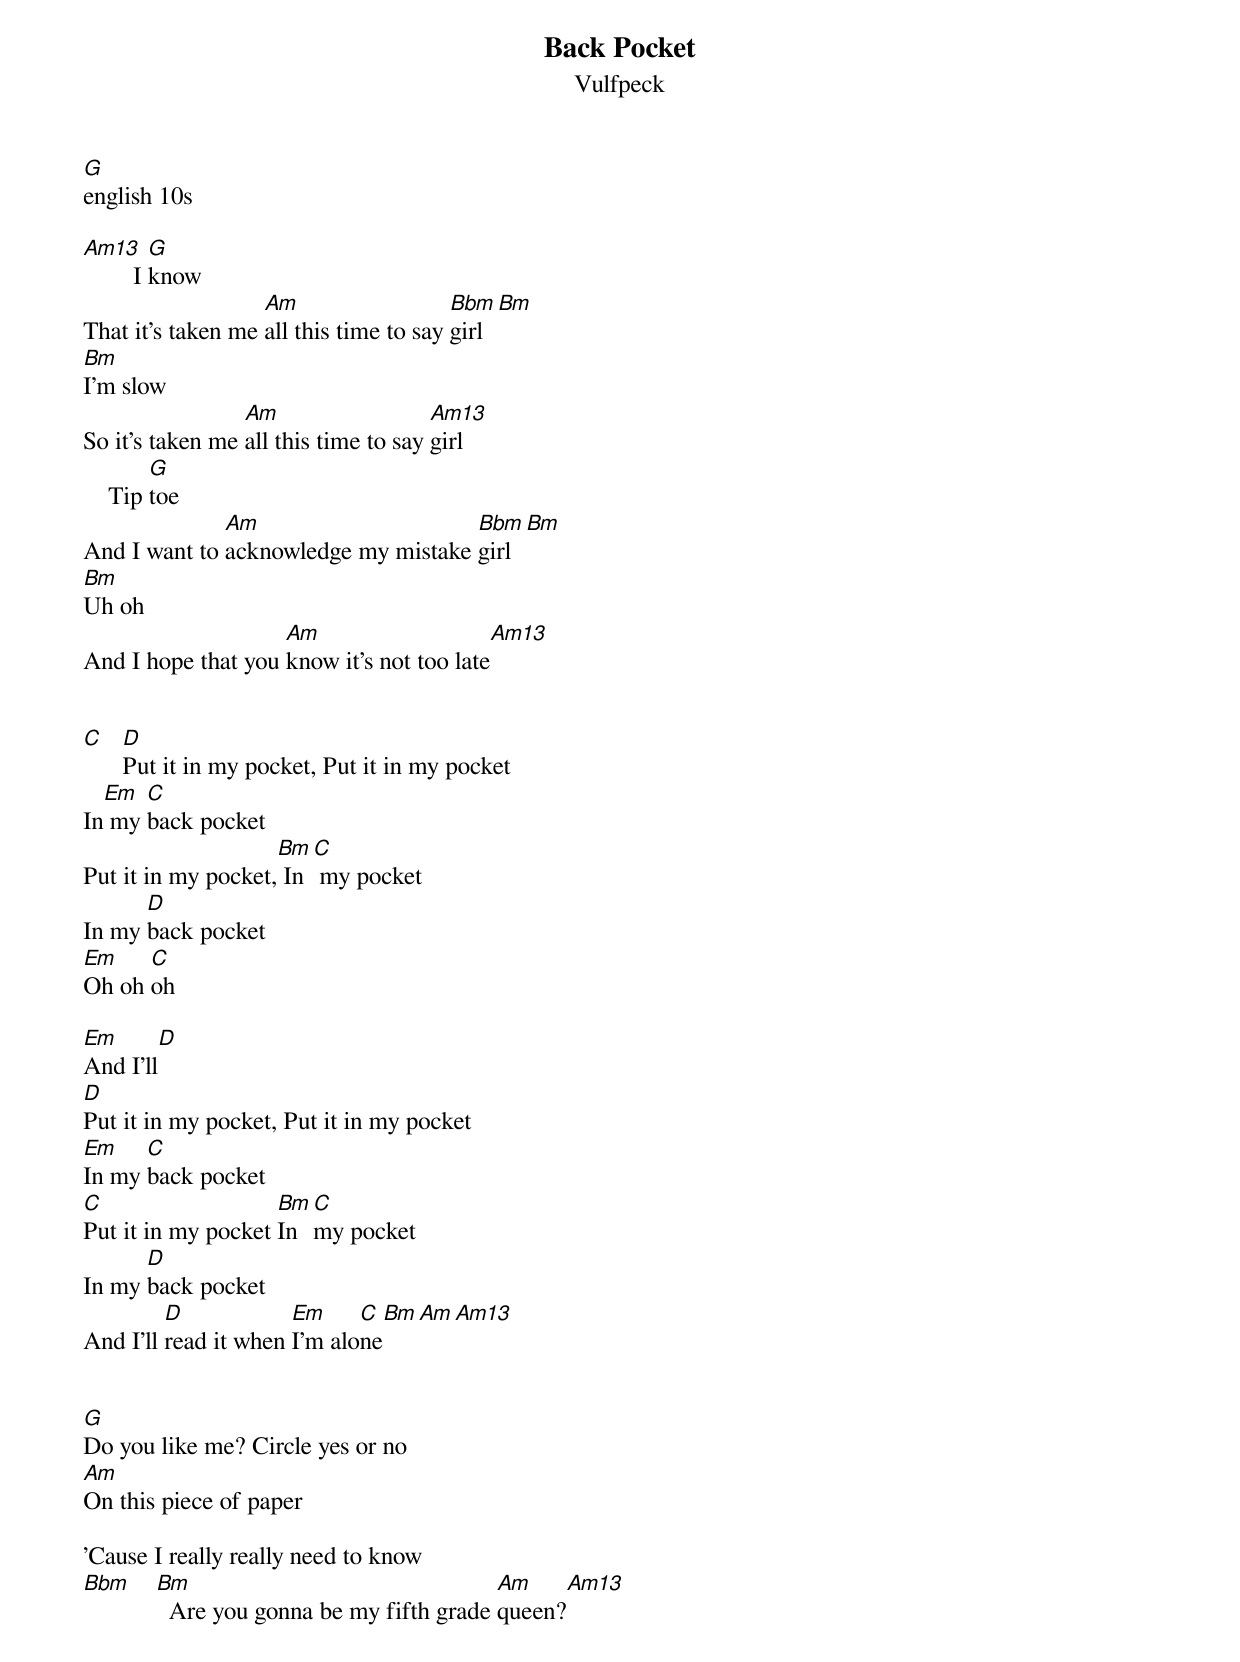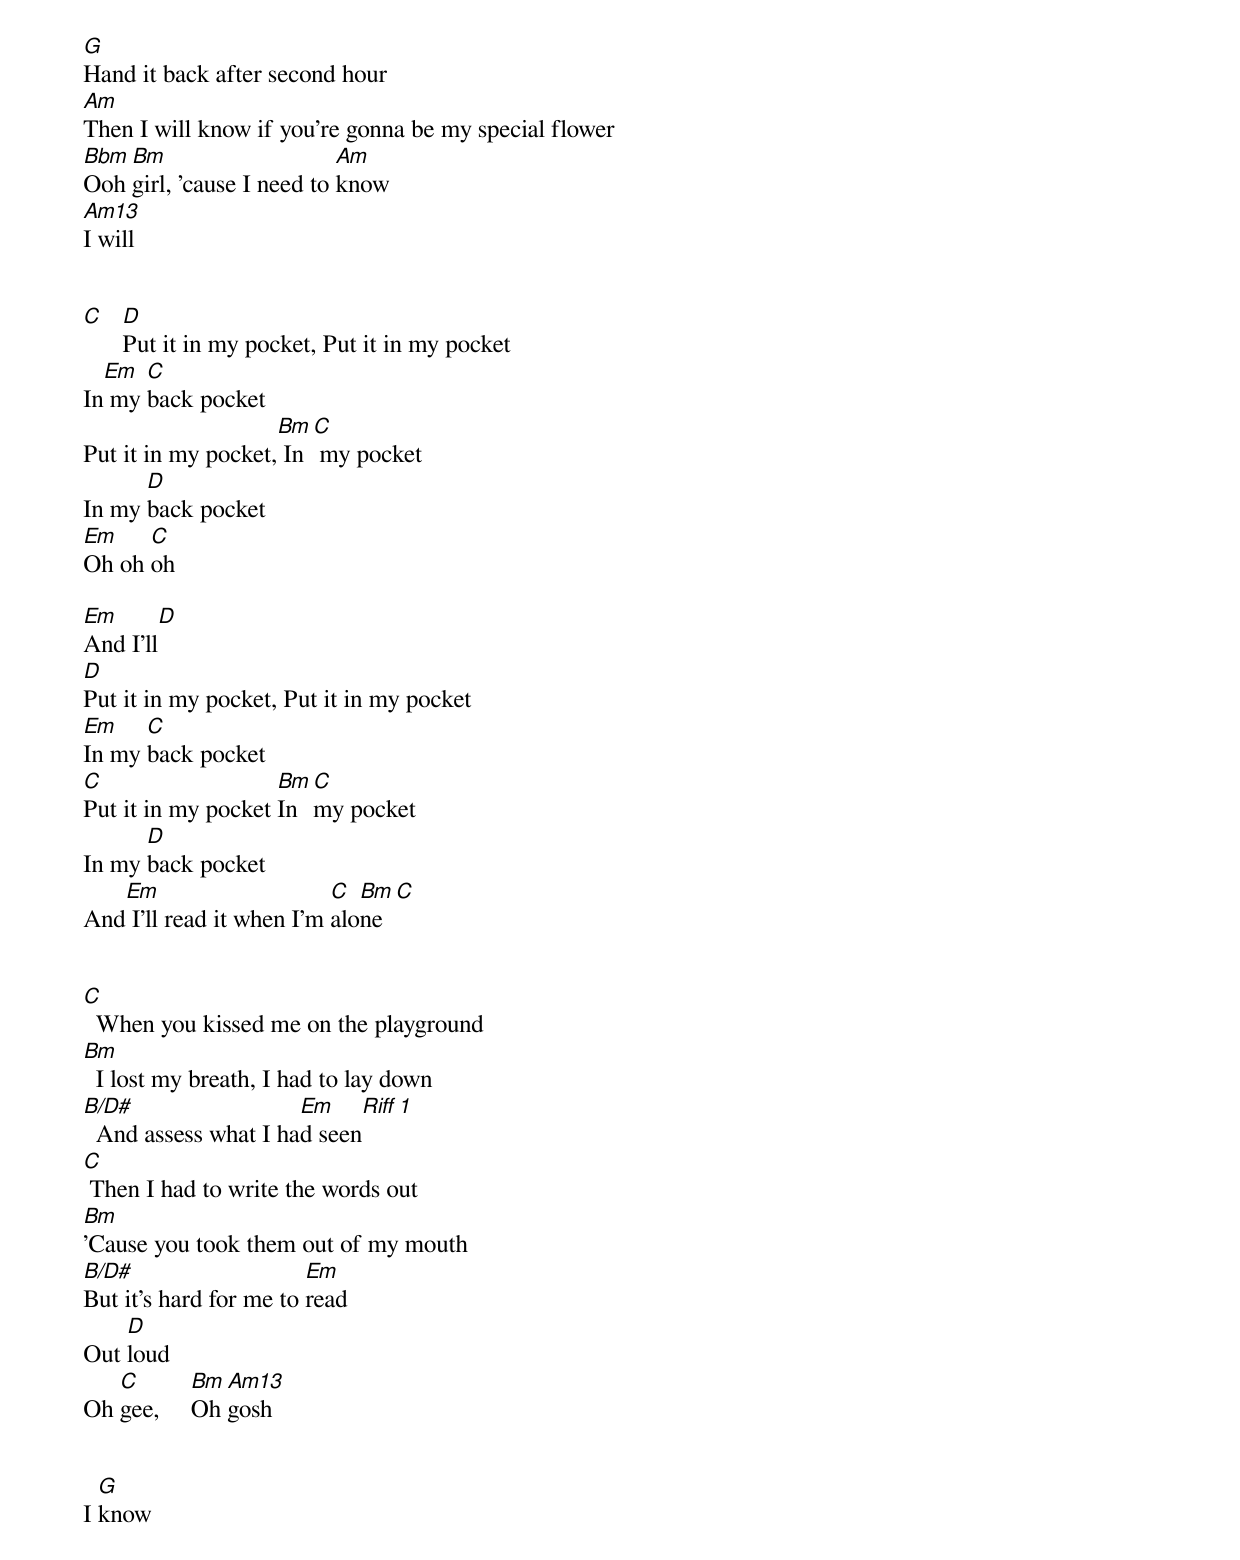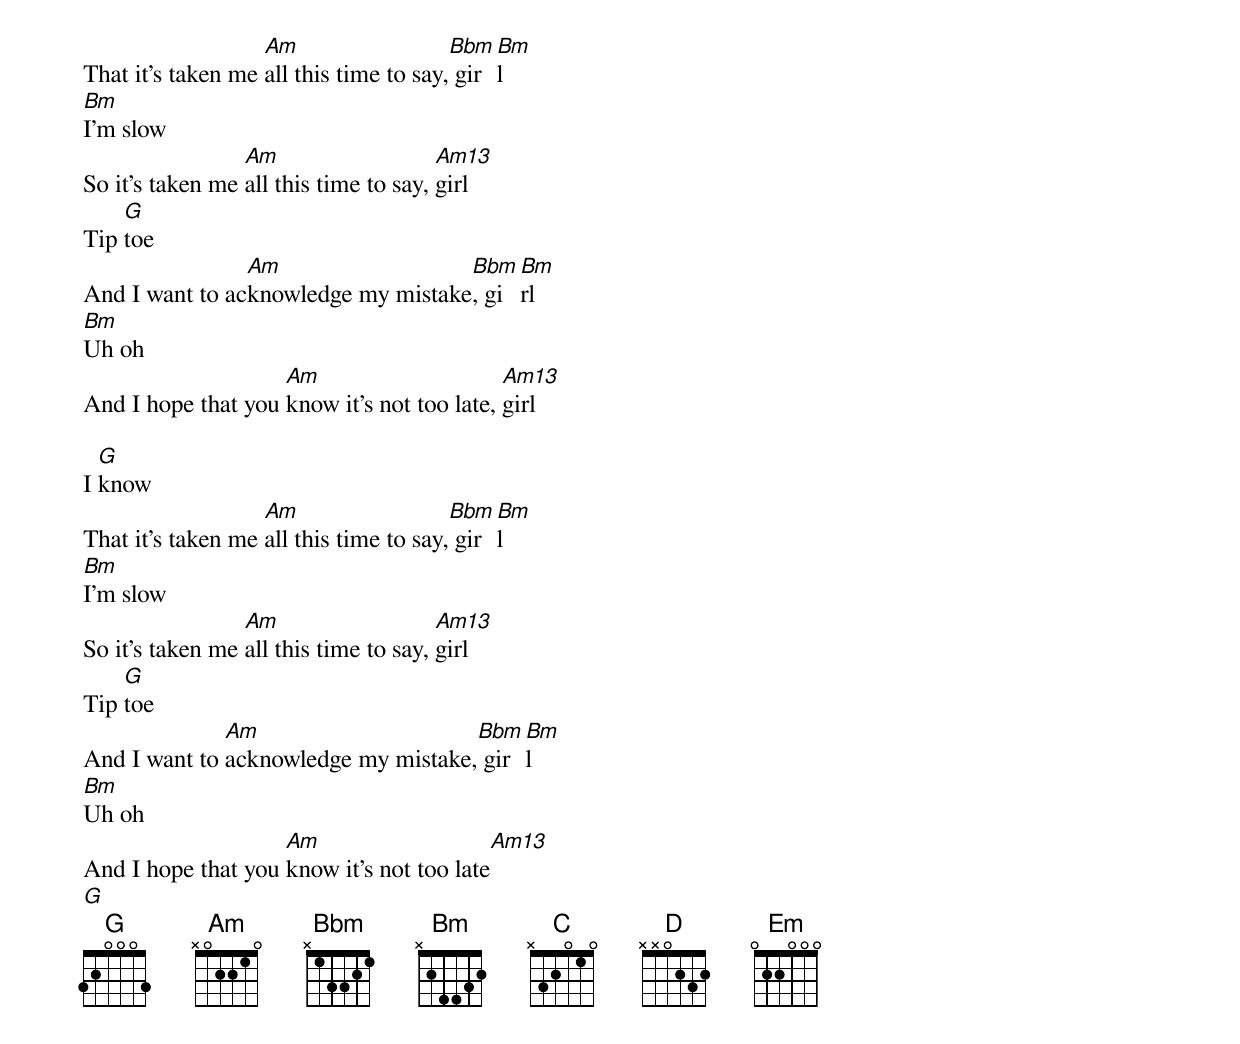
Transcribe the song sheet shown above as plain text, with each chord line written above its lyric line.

Back Pocket
Vulfpeck
G
english 10s

Am13      G
        I know
                   Am                   Bbm   Bm
That it's taken me all this time to say girl
Bm
I'm slow
                 Am                   Am13
So it's taken me all this time to say girl
        G
    Tip toe
              Am                     Bbm   Bm
And I want to acknowledge my mistake girl
Bm
Uh oh
                    Am                      Am13
And I hope that you know it's not too late


C  D
   Put it in my pocket, Put it in my pocket
  Em  C
In my back pocket
                    Bm C
Put it in my pocket, In my pocket
      D
In my back pocket
Em    C
Oh oh oh

Em        D
And I'll
D
Put it in my pocket, Put it in my pocket
Em    C
In my back pocket
C                   Bm C
Put it in my pocket In my pocket
      D
In my back pocket
         D            Em     C   Bm Am Am13
And I'll read it when I'm alone


G
Do you like me? Circle yes or no
Am
On this piece of paper

'Cause I really really need to know
Bbm Bm                                Am     Am13
      Are you gonna be my fifth grade queen?
G
Hand it back after second hour
Am
Then I will know if you're gonna be my special flower
Bbm Bm                     Am
Ooh girl, 'cause I need to know
Am13
I will


C  D
   Put it in my pocket, Put it in my pocket
  Em  C
In my back pocket
                    Bm C
Put it in my pocket, In my pocket
      D
In my back pocket
Em    C
Oh oh oh

Em        D
And I'll
D
Put it in my pocket, Put it in my pocket
Em    C
In my back pocket
C                   Bm C
Put it in my pocket In my pocket
      D
In my back pocket
   Em                     C  Bm C
And I'll read it when I'm alone


C
  When you kissed me on the playground
Bm
  I lost my breath, I had to lay down
B/D#                  Em    Riff 1
  And assess what I had seen
C
 Then I had to write the words out
Bm
'Cause you took them out of my mouth
B/D#                    Em
But it's hard for me to read
    D
Out loud
   C        Bm Am13
Oh gee,     Oh gosh


  G
I know
                   Am                   Bbm Bm
That it's taken me all this time to say, girl
Bm
I'm slow
                 Am                    Am13
So it's taken me all this time to say, girl
    G
Tip toe
                Am                  Bbm Bm
And I want to acknowledge my mistake, girl
Bm
Uh oh
                    Am                      Am13
And I hope that you know it's not too late, girl

  G
I know
                   Am                   Bbm Bm
That it's taken me all this time to say, girl
Bm
I'm slow
                 Am                    Am13
So it's taken me all this time to say, girl
    G
Tip toe
              Am                     Bbm Bm
And I want to acknowledge my mistake, girl
Bm
Uh oh
                    Am                    Am13
And I hope that you know it's not too late
G
